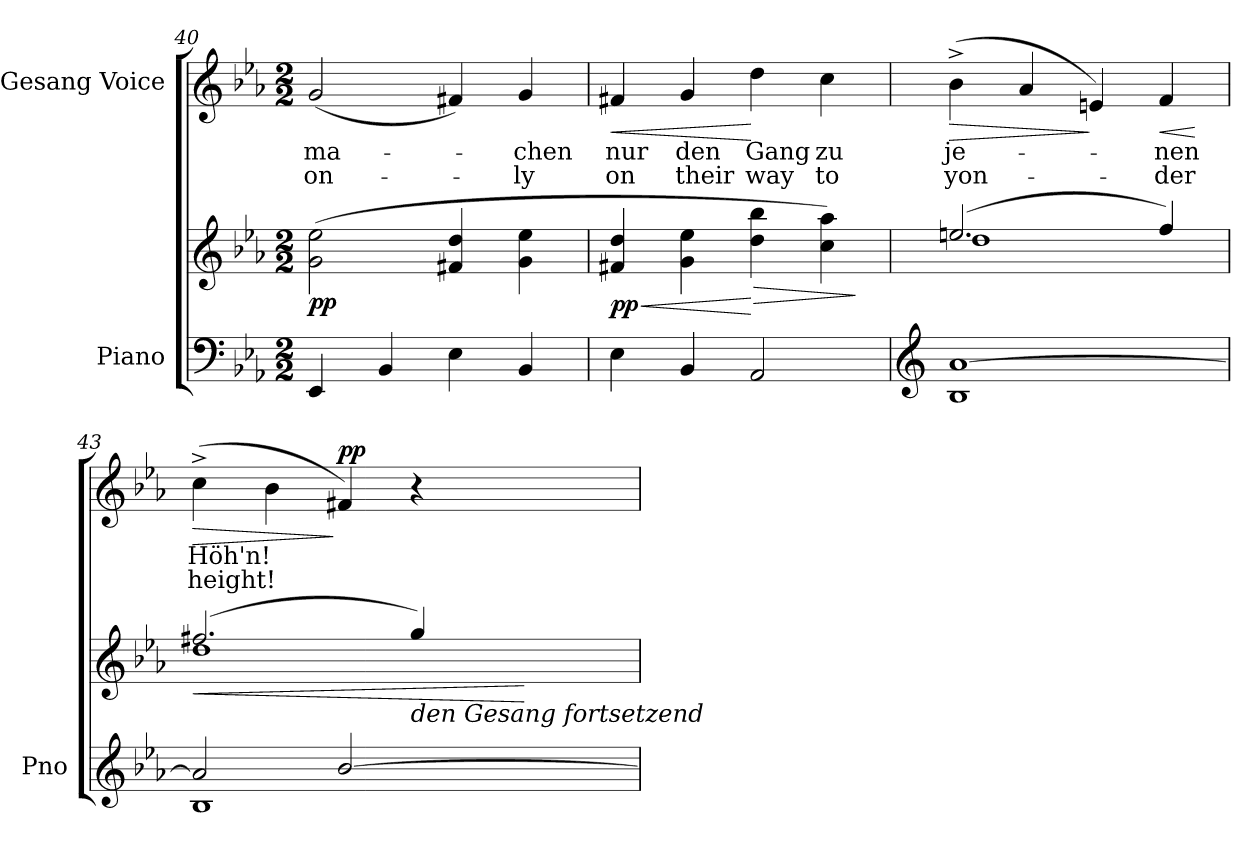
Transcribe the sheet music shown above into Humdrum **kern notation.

**kern	**kern	**dynam	**kern	**text	**text	**dynam
*part2	*part2	*part2	*part1	*part1	*part1	*part1
*staff3	*staff2	*staff2/3	*staff1	*staff1	*staff1	*staff1
*I"Piano	*	*	*I"Gesang Voice	*	*	*
*I'Pno	*	*	*	*	*	*
*clefF4	*clefG2	*	*clefG2	*	*	*
*k[b-e-a-]	*k[b-e-a-]	*	*k[b-e-a-]	*	*	*
*M2/2	*M2/2	*	*M2/2	*	*	*
=40	=40	=40	=40	=40	=40	=40
!	!	!LO:DY:b	!	!LO:LY:b	!LO:LY:b	!
4EE-/	(>2g\ 2ee-\	pp	(<2g/	ma-	on-	.
4BB-/	.	.	.	.	.	.
4E-\	4f#X/ 4dd/	.	4f#X/)	.	.	.
!	!	!	!	!LO:LY:b	!LO:LY:b	!
4BB-/	4g\ 4ee-\	.	4g/	-chen	-ly	.
=41	=41	=41	=41	=41	=41	=41
!	!	!LO:HP:b	!	!LO:LY:b	!LO:LY:b	!LO:HP:b
!	!	!LO:DY:n=1:b	!	!	!	!
4E-\	4f#X/ 4dd/	< pp	4f#X/	nur	on	<
!	!	!	!	!LO:LY:b	!LO:LY:b	!
4BB-/	4g\ 4ee-\	.	4g/	den	their	.
!	!	!LO:HP:n=1:b	!	!LO:LY:b	!LO:LY:b	!
2AA-/	4dd\ 4bb-\	[ >	4dd\	Gang	way	[
!	!	!	!	!LO:LY:b	!LO:LY:b	!
.	4cc\ 4aa-\)	.	4cc\	zu	to	.
.	.	]	.	.	.	.
!!LO:PB:g=z
=42	=42	=42	=42	=42	=42	=42
*clefG2	*	*	*	*	*	*
*	*^	*	*	*	*	*
!	!	!	!	!	!LO:LY:b	!LO:LY:b	!LO:HP:b
1B- [1a-	(>2.een/	1dd	.	(>4b-^\	je-	yon-	>
.	.	.	.	4a-/	.	.	.
.	.	.	.	4en/)	.	.	]
!	!	!	!	!	!LO:LY:b	!LO:LY:b	!LO:HP:b
.	4ff/)	.	.	4f/	-nen	-der	<
*	*v	*v	*	*	*	*	*
.	.	.	.	.	.	[
=43	=43	=43	=43	=43	=43	=43
*^	*	*	*	*	*	*
!	!	!	!LO:HP:b	!	!LO:LY:b	!LO:LY:b	!LO:HP:b
*	*	*^	*	*	*	*	*
2a-/]	1B-	(>2.ff#X/	1dd	<	(>4cc^\	Höh'n!	height!	>
.	.	.	.	.	4b-\	.	.	.
!	!	!	!	!	!	!	!	!LO:DY:n=1:a
[2b-/	.	.	.	.	4f#X/)	.	.	] pp
!	!	!LO:TX:b:i:t=den Gesang fortsetzend	!	!	!	!	!	!
.	.	4gg/)	.	.	4r	.	.	.
*v	*v	*	*	*	*	*	*	*
*	*v	*v	*	*	*	*	*
.	.	[	.	.	.	.
=	=	=	=	=	=	=
*-	*-	*-	*-	*-	*-	*-
